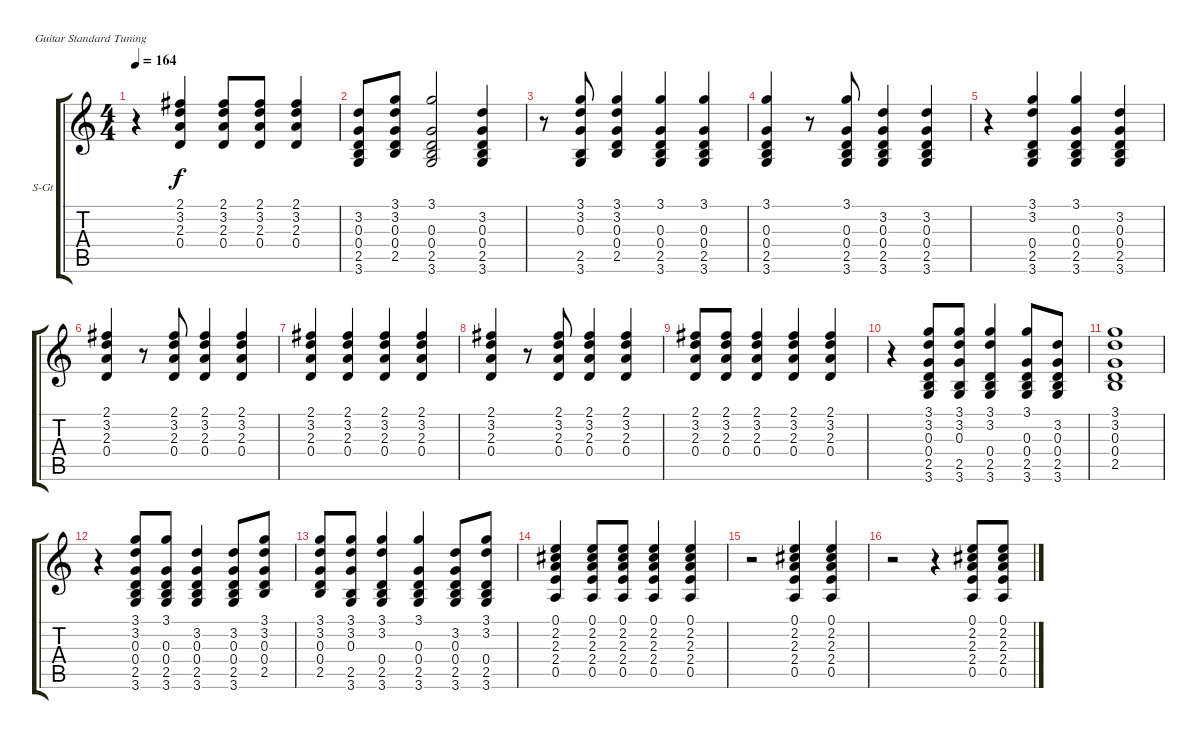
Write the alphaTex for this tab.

\bracketExtendMode groupsimilarinstruments
\firstSystemTrackNameOrientation horizontal
\otherSystemsTrackNameOrientation horizontal
\track ("Guitar 3rt 2" "S-Gt") {instrument acousticgrandpiano}
\staff {score tabs}
\tuning (E4 B3 G3 D3 A2 E2)
\displaytranspose 12
\ts (4 4)
\tempo 164
\clef g2
\ks c
r.4{dy f} (2.1 3.2 2.3 0.4).4 (2.1 3.2 2.3 0.4).8 (2.1 3.2 2.3 0.4).8 (2.1 3.2 2.3 0.4).4 |
(3.2 0.3 0.4 2.5 3.6).8 (3.1 3.2 0.3 0.4 2.5).8 (3.1 0.3 0.4 2.5 3.6).2 (3.2 0.3 0.4 2.5 3.6).4 |
r.8 (3.1 3.2 0.3 2.5 3.6).8 (3.1 3.2 0.3 0.4 2.5).4 (3.1 0.3 0.4 2.5 3.6).4 (3.1 0.3 0.4 2.5 3.6).4 |
(3.1 0.3 0.4 2.5 3.6).4 r.8 (3.1 0.3 0.4 2.5 3.6).8 (3.2 0.3 0.4 2.5 3.6).4 (3.2 0.3 0.4 2.5 3.6).4 |
r.4 (3.1 3.2 0.4 2.5 3.6).4 (3.1 0.3 0.4 2.5 3.6).4 (3.2 0.3 0.4 2.5 3.6).4 |
(2.1 3.2 2.3 0.4).4 r.8 (2.1 3.2 2.3 0.4).8 (2.1 3.2 2.3 0.4).4 (2.1 3.2 2.3 0.4).4 |
(2.1 3.2 2.3 0.4).4 (2.1 3.2 2.3 0.4).4 (2.1 3.2 2.3 0.4).4 (2.1 3.2 2.3 0.4).4 |
(2.1 3.2 2.3 0.4).4 r.8 (2.1 3.2 2.3 0.4).8 (2.1 3.2 2.3 0.4).4 (2.1 3.2 2.3 0.4).4 |
(2.1 3.2 2.3 0.4).8 (2.1 3.2 2.3 0.4).8 (2.1 3.2 2.3 0.4).4 (2.1 3.2 2.3 0.4).4 (2.1 3.2 2.3 0.4).4 |
r.4 (3.1 3.2 0.3 0.4 2.5 3.6).8 (3.1 3.2 0.3 2.5 3.6).8 (3.1 3.2 0.4 2.5 3.6).4 (3.1 0.3 0.4 2.5 3.6).8 (3.2 0.3 0.4 2.5 3.6).8 |
(3.1 3.2 0.3 0.4 2.5).1 |
r.4 (3.1 3.2 0.3 0.4 2.5 3.6).8 (3.1 0.3 0.4 2.5 3.6).8 (3.2 0.3 0.4 2.5 3.6).4 (3.2 0.3 0.4 2.5 3.6).8 (3.1 3.2 0.3 0.4 2.5).8 |
(3.1 3.2 0.3 0.4 2.5).8 (3.1 3.2 0.3 2.5 3.6).8 (3.1 3.2 0.4 2.5 3.6).4 (3.1 0.3 0.4 2.5 3.6).4 (3.2 0.3 0.4 2.5 3.6).8 (3.1 3.2 0.4 2.5 3.6).8 |
(0.1 2.2 2.3 2.4 0.5).4 (0.1 2.2 2.3 2.4 0.5).8 (0.1 2.2 2.3 2.4 0.5).8 (0.1 2.2 2.3 2.4 0.5).4 (0.1 2.2 2.3 2.4 0.5).4 |
r.2 (0.1 2.2 2.3 2.4 0.5).4 (0.1 2.2 2.3 2.4 0.5).4 |
r.2 r.4 (0.1 2.2 2.3 2.4 0.5).8 (0.1 2.2 2.3 2.4 0.5).8
